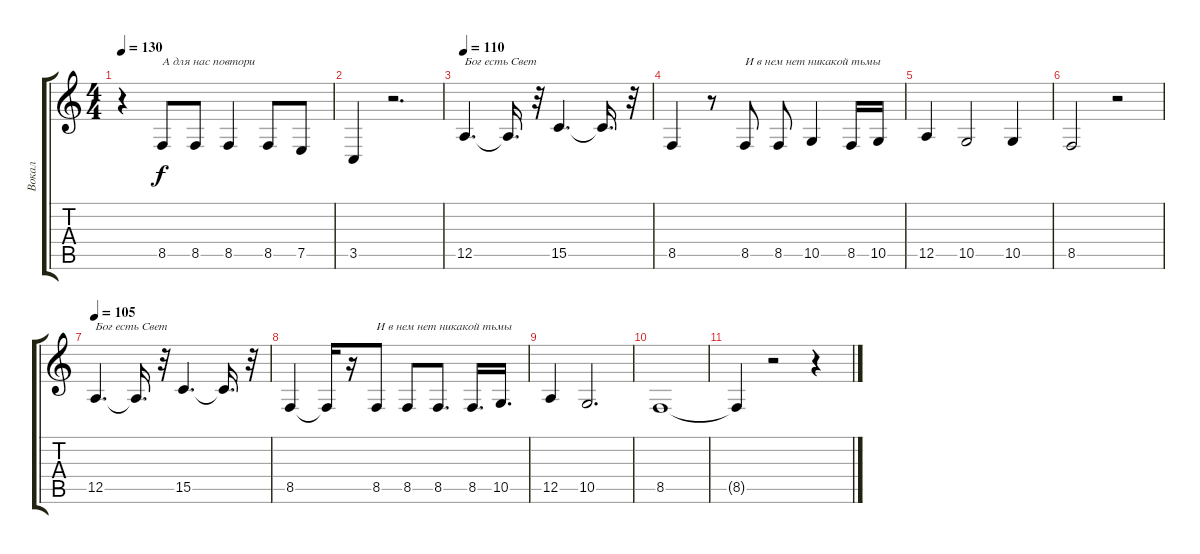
\track ("Вокал" "Вокал") {instrument orchestralharp}
\staff {score tabs}
\tuning (E4 B3 G3 D3 A2 E2) {hide}
\ts (4 4)
\tempo 130
\clef g2
\ks c
r.4{dy f} 8.5.8{txt "А для нас повтори"} 8.5.8 8.5.4 8.5.8 7.5.8 |
3.5.4 r.2{d} |
\tempo 120
\tempo 110
12.5.4{d txt "Бог есть Свет" volume 12} 12.5{t}.16{d} r.32 15.5.4{d} 15.5{t}.16{d} r.32 |
8.5.4 r.8 8.5.8{txt "И в нем нет никакой тьмы"} 8.5.8 10.5.4 8.5.16 10.5.16 |
12.5.4 10.5.2 10.5.4 |
8.5.2 r.2 |
\tempo 120
\tempo 105
12.5.4{d txt "Бог есть Свет"} 12.5{t}.16{d} r.32 15.5.4{d} 15.5{t}.16{d} r.32 |
8.5.4 8.5{t}.16 r.16 8.5.8{txt "И в нем нет никакой тьмы"} 8.5.8 8.5.8{d} 8.5.16{d} 10.5.16{d} |
12.5.4 10.5.2{d} |
8.5.1 |
8.5{t}.4 r.2 r.4
